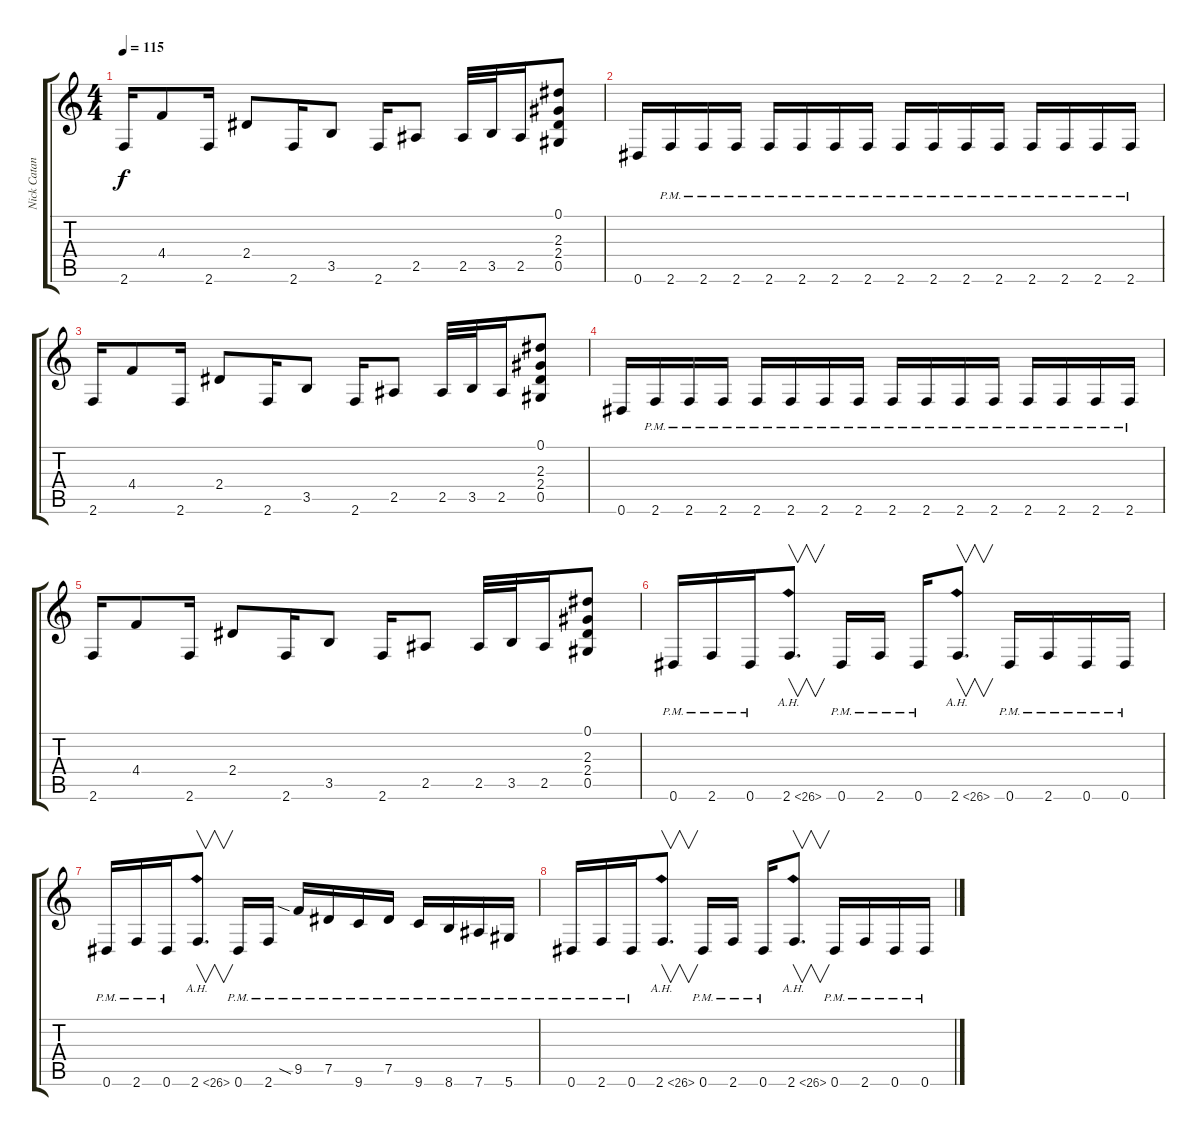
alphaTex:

\track ("Nick Catanese" "Nick Catan") {instrument distortionguitar}
\staff {score tabs}
\tuning (Eb4 Bb3 Gb3 Db3 Ab2 Eb2) {hide}
\ts (4 4)
\tempo 115
\clef g2
\ks c
2.6.16{dy f} 4.4.8 2.6.16 2.4.8 2.6.16 3.5.8 2.6.16 2.5.8 2.5.32 3.5.32 2.5.16 (0.1 2.3 2.4 0.5).8 |
0.6.16 2.6{pm}.16 2.6{pm}.16 2.6{pm}.16 2.6{pm}.16 2.6{pm}.16 2.6{pm}.16 2.6{pm}.16 2.6{pm}.16 2.6{pm}.16 2.6{pm}.16 2.6{pm}.16 2.6{pm}.16 2.6{pm}.16 2.6{pm}.16 2.6{pm}.16 |
2.6.16 4.4.8 2.6.16 2.4.8 2.6.16 3.5.8 2.6.16 2.5.8 2.5.32 3.5.32 2.5.16 (0.1 2.3 2.4 0.5).8 |
0.6.16 2.6{pm}.16 2.6{pm}.16 2.6{pm}.16 2.6{pm}.16 2.6{pm}.16 2.6{pm}.16 2.6{pm}.16 2.6{pm}.16 2.6{pm}.16 2.6{pm}.16 2.6{pm}.16 2.6{pm}.16 2.6{pm}.16 2.6{pm}.16 2.6{pm}.16 |
2.6.16 4.4.8 2.6.16 2.4.8 2.6.16 3.5.8 2.6.16 2.5.8 2.5.32 3.5.32 2.5.16 (0.1 2.3 2.4 0.5).8 |
0.6{pm}.16{volume 13} 2.6{pm}.16 0.6{pm}.16 2.6{ah 24}.8{v d} 0.6{pm}.16 2.6{pm}.16 0.6{pm}.16 2.6{ah 24}.8{v d} 0.6{pm}.16 2.6{pm}.16 0.6{pm}.16 0.6{pm}.16 |
0.6{pm}.16 2.6{pm}.16 0.6{pm}.16 2.6{ah 24}.8{v d} 0.6{pm}.16 2.6{pm}.16 9.5{sia pm}.16 7.5{pm}.16 9.6{pm}.16 7.5{pm}.16 9.6{pm}.16 8.6{pm}.16 7.6{pm}.16 5.6{pm}.16 |
0.6{pm}.16 2.6{pm}.16 0.6{pm}.16 2.6{ah 24}.8{v d} 0.6{pm}.16 2.6{pm}.16 0.6{pm}.16 2.6{ah 24}.8{v d} 0.6{pm}.16 2.6{pm}.16 0.6{pm}.16 0.6{pm}.16
